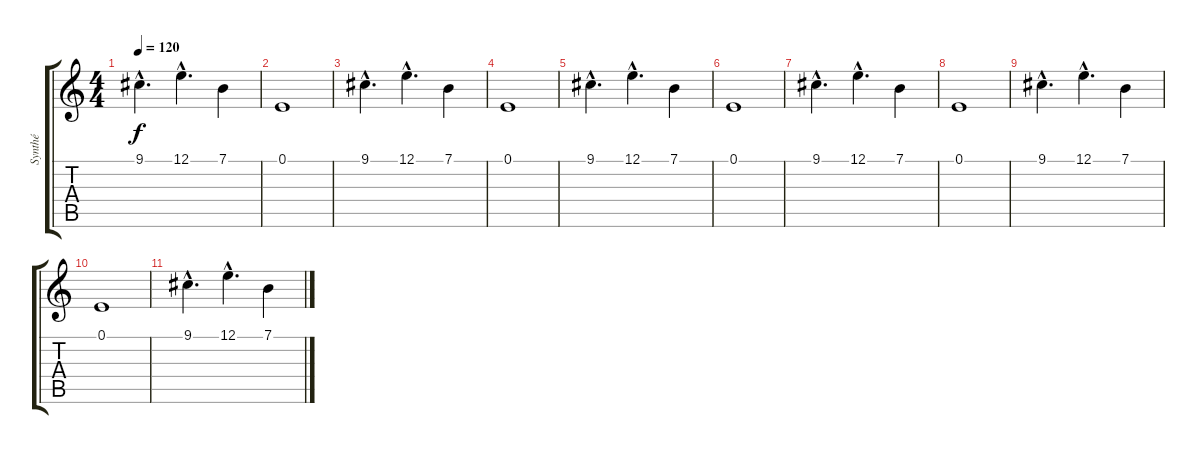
\track ("Synthé" "Synthé") {instrument lead1square}
\staff {score tabs}
\tuning (E4 B3 G3 D3 A2 E2) {hide}
\ts (4 4)
\tempo 120
\clef g2
\ks c
9.1{hac}.4{d dy f} 12.1{hac}.4{d} 7.1.4 |
0.1.1 |
9.1{hac}.4{d} 12.1{hac}.4{d} 7.1.4 |
0.1.1 |
9.1{hac}.4{d} 12.1{hac}.4{d} 7.1.4 |
0.1.1 |
9.1{hac}.4{d} 12.1{hac}.4{d} 7.1.4 |
0.1.1 |
9.1{hac}.4{d} 12.1{hac}.4{d} 7.1.4 |
0.1.1 |
9.1{hac}.4{d} 12.1{hac}.4{d} 7.1.4
